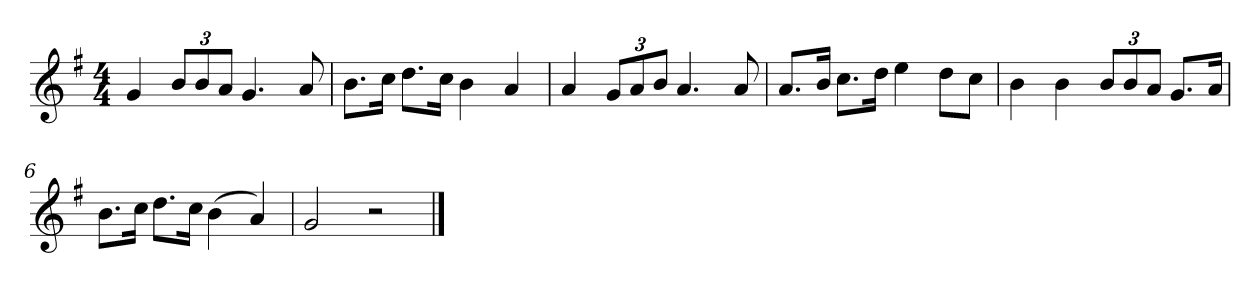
**kern
*part1
*staff1
*k[f#]
*M4/4
*MM120
=1
4g
12bL
12b
12aJ
4.g
8a
=2
8.bL
16ccJk
8.ddL
16ccJk
4b
4a
=3
4a
12gL
12a
12bJ
4.a
8a
=4
8.aL
16bJk
8.ccL
16ddJk
4ee
8ddL
8ccJ
=5
4b
4b
12bL
12b
12aJ
8.gL
16aJk
=6
8.bL
16ccJk
8.ddL
16ccJk
(4b
4a)
=7
2g
2r
==
*-
